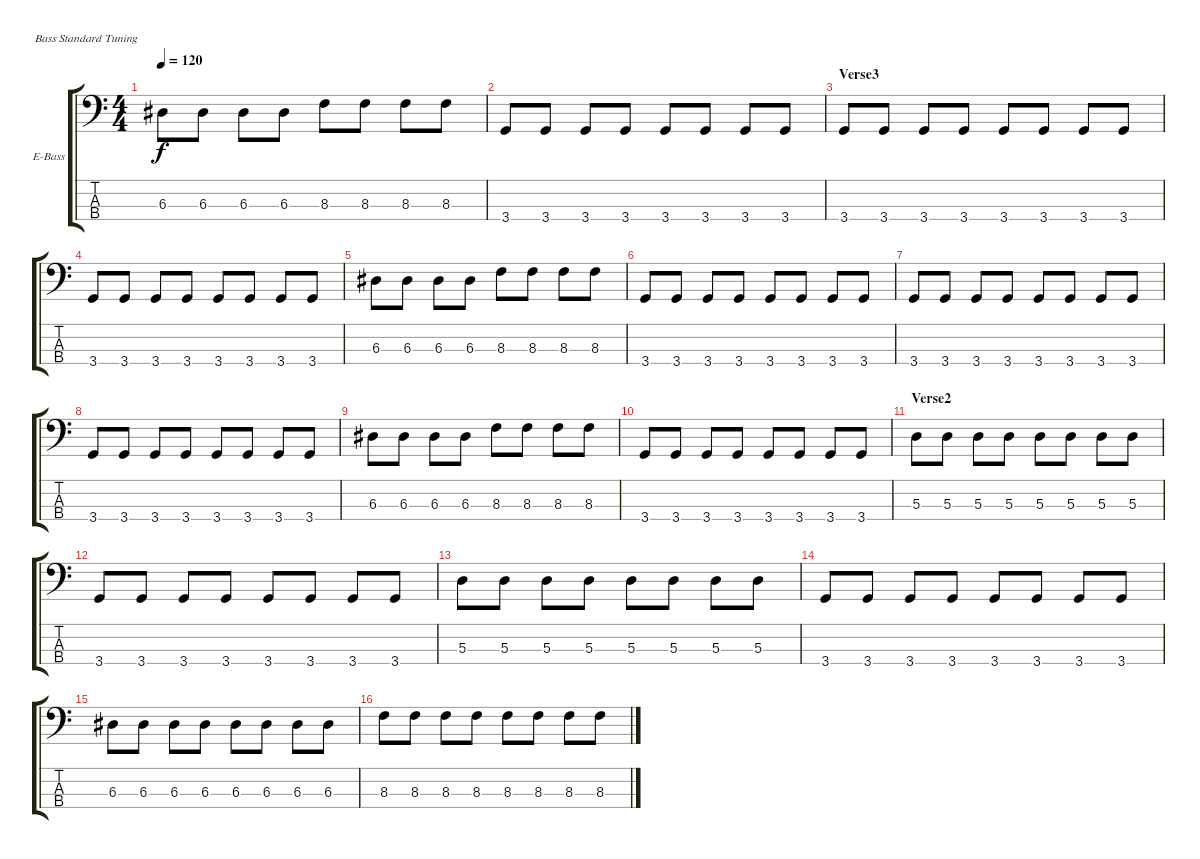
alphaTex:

\defaultSystemsLayout 4
\bracketExtendMode groupsimilarinstruments
\firstSystemTrackNameOrientation horizontal
\otherSystemsTrackNameOrientation horizontal
\track ("Eka Rock" "E-Bass") {instrument electricbassfinger}
\staff {score tabs}
\tuning (G2 D2 A1 E1)
\ts (4 4)
\tempo 120
\clef f4
\scale
0.333333
\ks c
6.3.8{dy f} 6.3.8 6.3.8 6.3.8 8.3.8 8.3.8 8.3.8 8.3.8 |
\scale
0.333333 3.4.8 3.4.8 3.4.8 3.4.8 3.4.8 3.4.8 3.4.8 3.4.8 |
\section ("" "Verse3")
\scale
0.333333 3.4.8 3.4.8 3.4.8 3.4.8 3.4.8 3.4.8 3.4.8 3.4.8 |
\scale
0.333333 3.4.8 3.4.8 3.4.8 3.4.8 3.4.8 3.4.8 3.4.8 3.4.8 |
\scale
0.333333 6.3.8 6.3.8 6.3.8 6.3.8 8.3.8 8.3.8 8.3.8 8.3.8 |
\scale
0.333333 3.4.8 3.4.8 3.4.8 3.4.8 3.4.8 3.4.8 3.4.8 3.4.8 |
\scale
0.333333 3.4.8 3.4.8 3.4.8 3.4.8 3.4.8 3.4.8 3.4.8 3.4.8 |
\scale
0.333333 3.4.8 3.4.8 3.4.8 3.4.8 3.4.8 3.4.8 3.4.8 3.4.8 |
\scale
0.333333 6.3.8 6.3.8 6.3.8 6.3.8 8.3.8 8.3.8 8.3.8 8.3.8 |
\scale
0.333333 3.4.8 3.4.8 3.4.8 3.4.8 3.4.8 3.4.8 3.4.8 3.4.8 |
\section ("" "Verse2")
\scale
0.333333 5.3.8 5.3.8 5.3.8 5.3.8 5.3.8 5.3.8 5.3.8 5.3.8 |
\scale
0.333333 3.4.8 3.4.8 3.4.8 3.4.8 3.4.8 3.4.8 3.4.8 3.4.8 |
\scale
0.333333 5.3.8 5.3.8 5.3.8 5.3.8 5.3.8 5.3.8 5.3.8 5.3.8 |
\scale
0.333333 3.4.8 3.4.8 3.4.8 3.4.8 3.4.8 3.4.8 3.4.8 3.4.8 |
\scale
0.333333 6.3.8 6.3.8 6.3.8 6.3.8 6.3.8 6.3.8 6.3.8 6.3.8 |
\scale
0.333333 8.3.8 8.3.8 8.3.8 8.3.8 8.3.8 8.3.8 8.3.8 8.3.8
